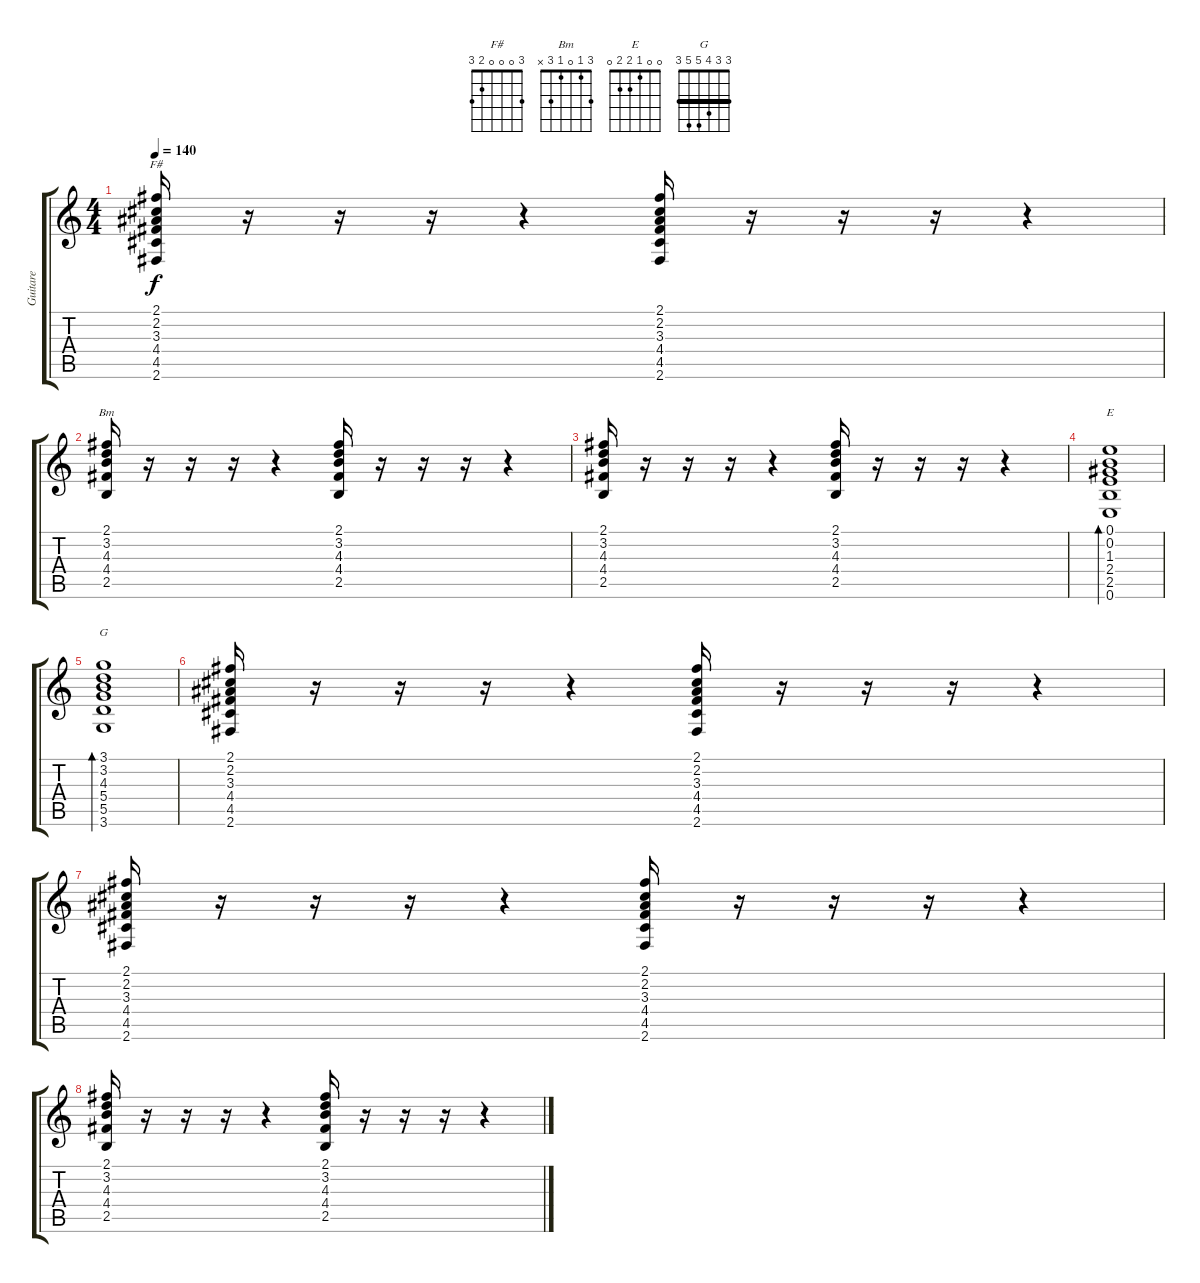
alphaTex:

\track ("Guitare" "Guitare") {instrument acousticguitarnylon}
\staff {score tabs}
\tuning (E4 B3 G3 D3 A2 E2) {hide}
\chord ("F#" 3 0 0 0 2 3)
\chord ("Bm" 3 1 0 1 3 x)
\chord ("E" 0 0 1 2 2 0)
\chord ("G" 3 3 4 5 5 3) {barre 3}
\ts (4 4)
\tempo 140
\clef g2
\ks c
(2.1 2.2 3.3 4.4 4.5 2.6).16{ch "F#" dy f} r.16 r.16 r.16 r.4 (2.1 2.2 3.3 4.4 4.5 2.6).16 r.16 r.16 r.16 r.4 |
(2.1 3.2 4.3 4.4 2.5).16{ch "Bm"} r.16 r.16 r.16 r.4 (2.1 3.2 4.3 4.4 2.5).16 r.16 r.16 r.16 r.4 |
(2.1 3.2 4.3 4.4 2.5).16 r.16 r.16 r.16 r.4 (2.1 3.2 4.3 4.4 2.5).16 r.16 r.16 r.16 r.4 |
(0.1 0.2 1.3 2.4 2.5 0.6).1{bd 480 ch "E"} |
(3.1 3.2 4.3 5.4 5.5 3.6).1{bd 480 ch "G"} |
(2.1 2.2 3.3 4.4 4.5 2.6).16 r.16 r.16 r.16 r.4 (2.1 2.2 3.3 4.4 4.5 2.6).16 r.16 r.16 r.16 r.4 |
(2.1 2.2 3.3 4.4 4.5 2.6).16 r.16 r.16 r.16 r.4 (2.1 2.2 3.3 4.4 4.5 2.6).16 r.16 r.16 r.16 r.4 |
(2.1 3.2 4.3 4.4 2.5).16 r.16 r.16 r.16 r.4 (2.1 3.2 4.3 4.4 2.5).16 r.16 r.16 r.16 r.4
